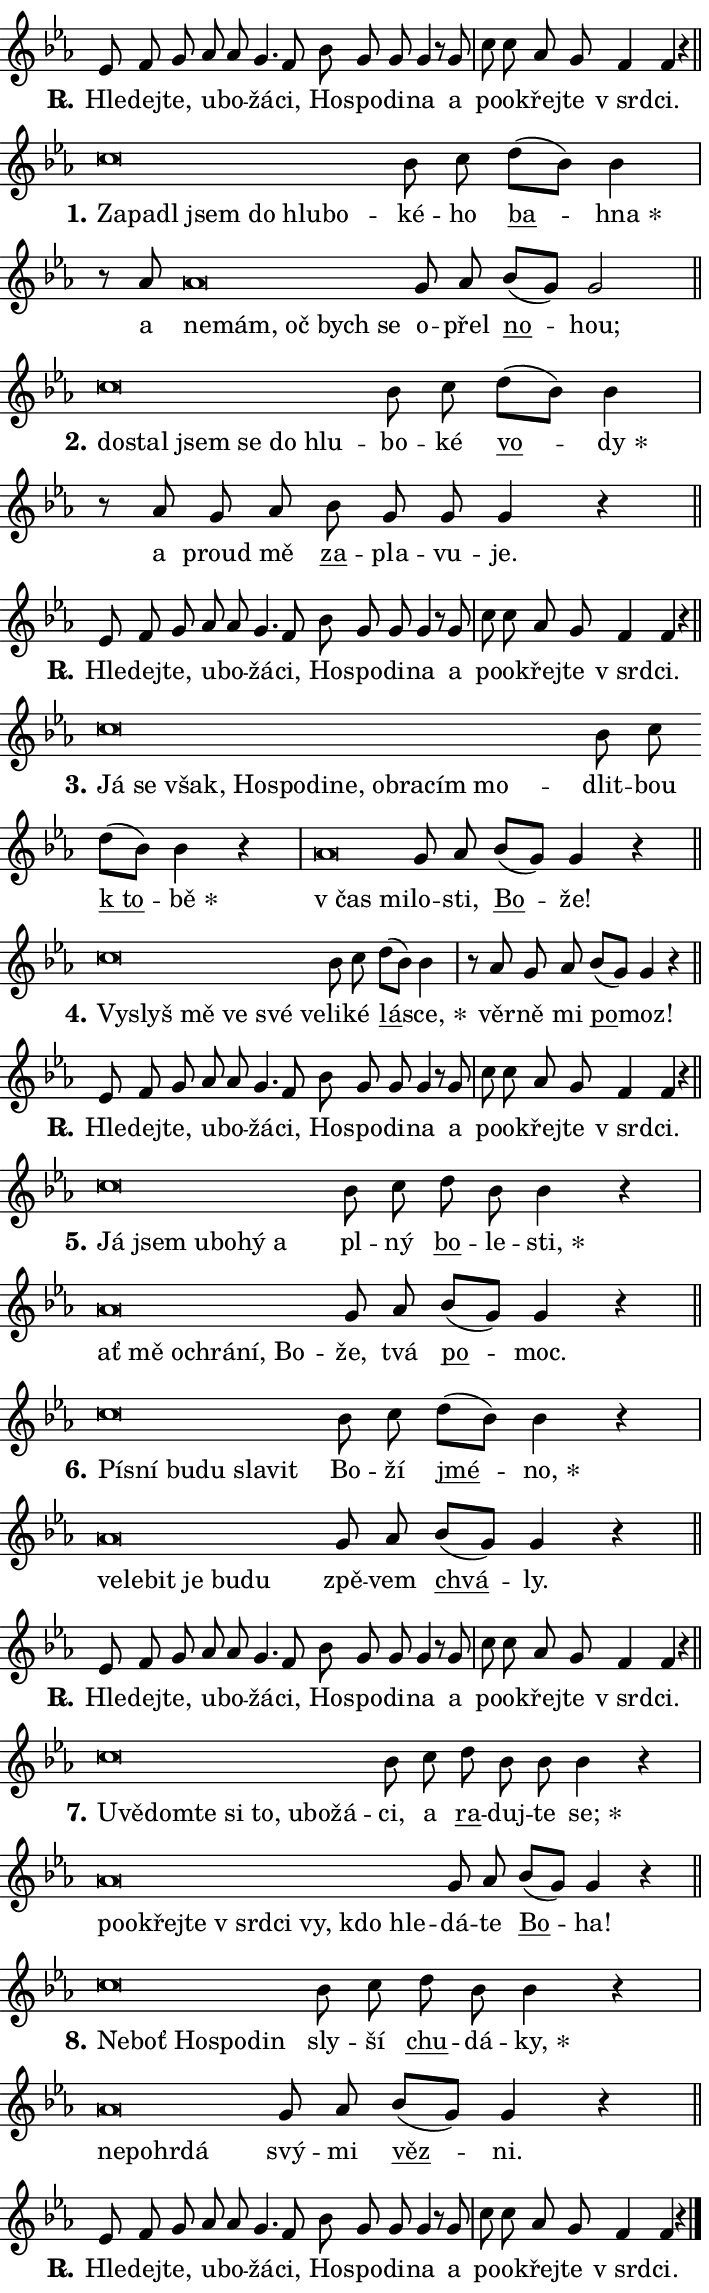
\version "2.24.0"
\header { tagline = "" }
\paper {
  indent = 0\cm
  top-margin = 0\cm
  right-margin = 0.13\cm % to fit lyric hyphens
  bottom-margin = 0\cm
  left-margin = 0\cm
  paper-width = 12\cm
  page-breaking = #ly:one-page-breaking
  system-system-spacing.basic-distance = #11
  score-system-spacing.basic-distance = #11
  ragged-last = ##f
}


%% Author: Thomas Morley
%% https://lists.gnu.org/archive/html/lilypond-user/2020-05/msg00002.html
#(define (line-position grob)
"Returns position of @var[grob} in current system:
   @code{'start}, if at first time-step
   @code{'end}, if at last time-step
   @code{'middle} otherwise
"
  (let* ((col (ly:item-get-column grob))
         (ln (ly:grob-object col 'left-neighbor))
         (rn (ly:grob-object col 'right-neighbor))
         (col-to-check-left (if (ly:grob? ln) ln col))
         (col-to-check-right (if (ly:grob? rn) rn col))
         (break-dir-left
           (and
             (ly:grob-property col-to-check-left 'non-musical #f)
             (ly:item-break-dir col-to-check-left)))
         (break-dir-right
           (and
             (ly:grob-property col-to-check-right 'non-musical #f)
             (ly:item-break-dir col-to-check-right))))
        (cond ((eqv? 1 break-dir-left) 'start)
              ((eqv? -1 break-dir-right) 'end)
              (else 'middle))))

#(define (tranparent-at-line-position vctor)
  (lambda (grob)
  "Relying on @code{line-position} select the relevant enry from @var{vctor}.
Used to determine transparency,"
    (case (line-position grob)
      ((end) (not (vector-ref vctor 0)))
      ((middle) (not (vector-ref vctor 1)))
      ((start) (not (vector-ref vctor 2))))))

noteHeadBreakVisibility =
#(define-music-function (break-visibility)(vector?)
"Makes @code{NoteHead}s transparent relying on @var{break-visibility}"
#{
  \override NoteHead.transparent =
    #(tranparent-at-line-position break-visibility)
#})

#(define delete-ledgers-for-transparent-note-heads
  (lambda (grob)
    "Reads whether a @code{NoteHead} is transparent.
If so this @code{NoteHead} is removed from @code{'note-heads} from
@var{grob}, which is supposed to be @code{LedgerLineSpanner}.
As a result ledgers are not printed for this @code{NoteHead}"
    (let* ((nhds-array (ly:grob-object grob 'note-heads))
           (nhds-list
             (if (ly:grob-array? nhds-array)
                 (ly:grob-array->list nhds-array)
                 '()))
           ;; Relies on the transparent-property being done before
           ;; Staff.LedgerLineSpanner.after-line-breaking is executed.
           ;; This is fragile ...
           (to-keep
             (remove
               (lambda (nhd)
                 (ly:grob-property nhd 'transparent #f))
               nhds-list)))
      ;; TODO find a better method to iterate over grob-arrays, similiar
      ;; to filter/remove etc for lists
      ;; For now rebuilt from scratch
      (set! (ly:grob-object grob 'note-heads)  '())
      (for-each
        (lambda (nhd)
          (ly:pointer-group-interface::add-grob grob 'note-heads nhd))
        to-keep))))

squashNotes = {
  \override NoteHead.X-extent = #'(-0.2 . 0.2)
  \override NoteHead.Y-extent = #'(-0.75 . 0)
  \override NoteHead.stencil =
    #(lambda (grob)
       (let ((pos (ly:grob-property grob 'staff-position)))
         (begin
           (if (< pos -7) (display "ERROR: Lower brevis then expected\n") (display ""))
           (if (<= pos -6) ly:text-interface::print ly:note-head::print))))
}
unSquashNotes = {
  \revert NoteHead.X-extent
  \revert NoteHead.Y-extent
  \revert NoteHead.stencil
}

hideNotes = \noteHeadBreakVisibility #begin-of-line-visible
unHideNotes = \noteHeadBreakVisibility #all-visible

% work-around for resetting accidentals
% https://lilypond.org/doc/v2.23/Documentation/notation/displaying-rhythms#unmetered-music
cadenzaMeasure = {
  \cadenzaOff
  \partial 1024 s1024
  \cadenzaOn
}

#(define-markup-command (accent layout props text) (markup?)
  "Underline accented syllable"
  (interpret-markup layout props
    #{\markup \override #'(offset . 4.3) \underline { #text }#}))

responsum = \markup \concat {
  "R" \hspace #-1.05 \path #0.1 #'((moveto 0 0.07) (lineto 0.9 0.8)) \hspace #0.05 "."
}

spaceSize = #0.6828661417322834 % exact space size for TeX Gyre Schola

\layout {
  \context {
    \Staff
    \remove "Time_signature_engraver"
    \override LedgerLineSpanner.after-line-breaking = #delete-ledgers-for-transparent-note-heads
  }
  \context {
    \Lyrics {
      \override LyricSpace.minimum-distance = \spaceSize
      \override LyricText.font-name = #"TeX Gyre Schola"
      \override LyricText.font-size = 1
      \override StanzaNumber.font-name = #"TeX Gyre Schola Bold"
      \override StanzaNumber.font-size = 1
    }
  }
  \context {
    \Score 
    \override NoteHead.text =
      #(lambda (grob) 
        (let ((pos (ly:grob-property grob 'staff-position)))
          #{\markup {
            \combine
              \halign #-0.55 \raise #(if (= pos -6) 0 0.5) \override #'(thickness . 2) \draw-line #'(3.2 . 0)
              \musicglyph "noteheads.sM1"
          }#}))
  }
}

% magnetic-lyrics.ily
%
%   written by
%     Jean Abou Samra <jean@abou-samra.fr>
%     Werner Lemberg <wl@gnu.org>
%
%   adapted by
%     Jiri Hon <jiri.hon@gmail.com>
%
% Version 2022-Apr-15

% https://www.mail-archive.com/lilypond-user@gnu.org/msg149350.html

#(define (Left_hyphen_pointer_engraver context)
   "Collect syllable-hyphen-syllable occurrences in lyrics and store
them in properties.  This engraver only looks to the left.  For
example, if the lyrics input is @code{foo -- bar}, it does the
following.

@itemize @bullet
@item
Set the @code{text} property of the @code{LyricHyphen} grob between
@q{foo} and @q{bar} to @code{foo}.

@item
Set the @code{left-hyphen} property of the @code{LyricText} grob with
text @q{foo} to the @code{LyricHyphen} grob between @q{foo} and
@q{bar}.
@end itemize

Use this auxiliary engraver in combination with the
@code{lyric-@/text::@/apply-@/magnetic-@/offset!} hook."
   (let ((hyphen #f)
         (text #f))
     (make-engraver
      (acknowledgers
       ((lyric-syllable-interface engraver grob source-engraver)
        (set! text grob)))
      (end-acknowledgers
       ((lyric-hyphen-interface engraver grob source-engraver)
        ;(when (not (grob::has-interface grob 'lyric-space-interface))
          (set! hyphen grob)));)
      ((stop-translation-timestep engraver)
       (when (and text hyphen)
         (ly:grob-set-object! text 'left-hyphen hyphen))
       (set! text #f)
       (set! hyphen #f)))))

#(define (lyric-text::apply-magnetic-offset! grob)
   "If the space between two syllables is less than the value in
property @code{LyricText@/.details@/.squash-threshold}, move the right
syllable to the left so that it gets concatenated with the left
syllable.

Use this function as a hook for
@code{LyricText@/.after-@/line-@/breaking} if the
@code{Left_@/hyphen_@/pointer_@/engraver} is active."
   (let ((hyphen (ly:grob-object grob 'left-hyphen #f)))
     (when hyphen
       (let ((left-text (ly:spanner-bound hyphen LEFT)))
         (when (grob::has-interface left-text 'lyric-syllable-interface)
           (let* ((common (ly:grob-common-refpoint grob left-text X))
                  (this-x-ext (ly:grob-extent grob common X))
                  (left-x-ext
                   (begin
                     ;; Trigger magnetism for left-text.
                     (ly:grob-property left-text 'after-line-breaking)
                     (ly:grob-extent left-text common X)))
                  ;; `delta` is the gap width between two syllables.
                  (delta (- (interval-start this-x-ext)
                            (interval-end left-x-ext)))
                  (details (ly:grob-property grob 'details))
                  (threshold (assoc-get 'squash-threshold details 0.2)))
             (when (< delta threshold)
               (let* (;; We have to manipulate the input text so that
                      ;; ligatures crossing syllable boundaries are not
                      ;; disabled.  For languages based on the Latin
                      ;; script this is essentially a beautification.
                      ;; However, for non-Western scripts it can be a
                      ;; necessity.
                      (lt (ly:grob-property left-text 'text))
                      (rt (ly:grob-property grob 'text))
                      (is-space (grob::has-interface hyphen 'lyric-space-interface))
                      (space (if is-space " " ""))
                      (extra-delta (if is-space spaceSize 0))
                      ;; Append new syllable.
                      (ltrt-space (if (and (string? lt) (string? rt))
                                (string-append lt space rt)
                                (make-concat-markup (list lt space rt))))
                      ;; Right-align `ltrt` to the right side.
                      (ltrt-space-markup (grob-interpret-markup
                               grob
                               (make-translate-markup
                                (cons (interval-length this-x-ext) 0)
                                (make-right-align-markup ltrt-space)))))
                 (begin
                   ;; Don't print `left-text`.
                   (ly:grob-set-property! left-text 'stencil #f)
                   ;; Set text and stencil (which holds all collected
                   ;; syllables so far) and shift it to the left.
                   (ly:grob-set-property! grob 'text ltrt-space)
                   (ly:grob-set-property! grob 'stencil ltrt-space-markup)
                   (ly:grob-translate-axis! grob (- (- delta extra-delta)) X))))))))))


#(define (lyric-hyphen::displace-bounds-first grob)
   ;; Make very sure this callback isn't triggered too early.
   (let ((left (ly:spanner-bound grob LEFT))
         (right (ly:spanner-bound grob RIGHT)))
     (ly:grob-property left 'after-line-breaking)
     (ly:grob-property right 'after-line-breaking)
     (ly:lyric-hyphen::print grob)))

squashThreshold = #0.4

\layout {
  \context {
    \Lyrics
    \consists #Left_hyphen_pointer_engraver
    \override LyricText.after-line-breaking =
      #lyric-text::apply-magnetic-offset!
    \override LyricHyphen.stencil = #lyric-hyphen::displace-bounds-first
    \override LyricText.details.squash-threshold = \squashThreshold
    \override LyricHyphen.minimum-distance = 0
    \override LyricHyphen.minimum-length = \squashThreshold
  }
}

squashText = \override LyricText.details.squash-threshold = 9999
unSquashText = \override LyricText.details.squash-threshold = \squashThreshold

leftText = \override LyricText.self-alignment-X = #LEFT
unLeftText = \revert LyricText.self-alignment-X

starOffset = #(lambda (grob) 
                (let ((x_offset (ly:self-alignment-interface::aligned-on-x-parent grob)))
                  (if (= x_offset 0) 0 (+ x_offset 1.2))))

star = #(define-music-function (syllable)(string?)
"Append star separator at the end of a syllable"
#{
  \once \override LyricText.X-offset = #starOffset
  \lyricmode { \markup {
    #syllable
    \override #'((font-name . "TeX Gyre Schola Bold")) \hspace #0.2 \lower #0.65 \larger "*"
  } }
#})

starAccent = #(define-music-function (syllable)(string?)
"Append star separator at the end of a syllable and make accent"
#{
  \once \override LyricText.X-offset = #starOffset
  \lyricmode { \markup {
    \accent #syllable
    \override #'((font-name . "TeX Gyre Schola Bold")) \hspace #0.2 \lower #0.65 \larger "*"
  } }
#})

breath = #(define-music-function (syllable)(string?)
"Append breathing indicator at the end of a syllable"
#{
  \lyricmode { \markup { #syllable "+" } }
#})

optionalBreath = #(define-music-function (syllable)(string?)
"Append optional breathing indicator at the end of a syllable"
#{
  \lyricmode { \markup { #syllable "(+)" } }
#})


\score {
    <<
        \new Voice = "melody" { \cadenzaOn \key es \major \relative { es'8 f g as as g4. f8 \bar "" bes g g g4 r8 g \cadenzaMeasure \bar "|" c c as g f4 f r \cadenzaMeasure \bar "||" \break } }
        \new Lyrics \lyricsto "melody" { \lyricmode { \set stanza = \responsum
Hle -- dej -- te, u -- bo -- žá -- ci, Ho -- spo -- di -- na a po -- o -- křej -- te "v srd" -- ci. } }
    >>
    \layout {}
}

\score {
    <<
        \new Voice = "melody" { \cadenzaOn \key es \major \relative { \squashNotes c''\breve*1/16 \hideNotes \breve*1/16 \bar "" \breve*1/16 \bar "" \breve*1/16 \bar "" \breve*1/16 \bar "" \breve*1/16 \breve*1/16 \bar "" \unHideNotes \unSquashNotes bes8 c \bar "" d[( bes)] bes4 \cadenzaMeasure \bar "|" r8 as8 \squashNotes as\breve*1/16 \hideNotes \breve*1/16 \bar "" \breve*1/16 \bar "" \breve*1/16 \breve*1/16 \bar "" \unHideNotes \unSquashNotes g8 as \bar "" bes[( g)] g2 \cadenzaMeasure \bar "||" \break } }
        \new Lyrics \lyricsto "melody" { \lyricmode { \set stanza = "1."
\leftText Za -- \squashText pa -- dl jsem do hlu -- bo -- \unLeftText \unSquashText ké -- ho \markup \accent ba -- \star hna a \leftText ne -- \squashText mám, oč bych se \unLeftText \unSquashText o -- přel \markup \accent no -- hou; } }
    >>
    \layout {}
}

\score {
    <<
        \new Voice = "melody" { \cadenzaOn \key es \major \relative { \squashNotes c''\breve*1/16 \hideNotes \breve*1/16 \bar "" \breve*1/16 \bar "" \breve*1/16 \bar "" \breve*1/16 \breve*1/16 \bar "" \unHideNotes \unSquashNotes bes8 c \bar "" d[( bes)] bes4 \cadenzaMeasure \bar "|" r8 as8 g8 as \bar "" bes g g g4 r \cadenzaMeasure \bar "||" \break } }
        \new Lyrics \lyricsto "melody" { \lyricmode { \set stanza = "2."
\leftText do -- \squashText stal jsem se do hlu -- \unLeftText \unSquashText bo -- ké \markup \accent vo -- \star dy a proud mě \markup \accent za -- pla -- vu -- je. } }
    >>
    \layout {}
}

\score {
    <<
        \new Voice = "melody" { \cadenzaOn \key es \major \relative { es'8 f g as as g4. f8 \bar "" bes g g g4 r8 g \cadenzaMeasure \bar "|" c c as g f4 f r \cadenzaMeasure \bar "||" \break } }
        \new Lyrics \lyricsto "melody" { \lyricmode { \set stanza = \responsum
Hle -- dej -- te, u -- bo -- žá -- ci, Ho -- spo -- di -- na a po -- o -- křej -- te "v srd" -- ci. } }
    >>
    \layout {}
}

\score {
    <<
        \new Voice = "melody" { \cadenzaOn \key es \major \relative { \squashNotes c''\breve*1/16 \hideNotes \breve*1/16 \bar "" \breve*1/16 \bar "" \breve*1/16 \bar "" \breve*1/16 \bar "" \breve*1/16 \bar "" \breve*1/16 \bar "" \breve*1/16 \bar "" \breve*1/16 \bar "" \breve*1/16 \breve*1/16 \bar "" \unHideNotes \unSquashNotes bes8 c \bar "" d[( bes)] bes4 r \cadenzaMeasure \bar "|" \squashNotes as\breve*1/16 \hideNotes \breve*1/16 \bar "" \unHideNotes \unSquashNotes g8 as \bar "" bes[( g)] g4 r \cadenzaMeasure \bar "||" \break } }
        \new Lyrics \lyricsto "melody" { \lyricmode { \set stanza = "3."
\leftText Já \squashText se však, Ho -- spo -- di -- ne, ob -- ra -- cím mo -- \unLeftText \unSquashText dlit -- bou \markup \accent "k to" -- \star bě \leftText "v čas" \squashText mi -- \unLeftText \unSquashText lo -- sti, \markup \accent Bo -- že! } }
    >>
    \layout {}
}

\score {
    <<
        \new Voice = "melody" { \cadenzaOn \key es \major \relative { \squashNotes c''\breve*1/16 \hideNotes \breve*1/16 \bar "" \breve*1/16 \bar "" \breve*1/16 \bar "" \breve*1/16 \breve*1/16 \bar "" \unHideNotes \unSquashNotes bes8 c \bar "" d[( bes)] bes4 \cadenzaMeasure \bar "|" r8 as g8 as \bar "" bes[( g)] g4 r \cadenzaMeasure \bar "||" \break } }
        \new Lyrics \lyricsto "melody" { \lyricmode { \set stanza = "4."
\leftText Vy -- \squashText slyš mě ve své ve -- \unLeftText \unSquashText li -- ké \markup \accent lá -- \star sce, věr -- ně mi \markup \accent po -- moz! } }
    >>
    \layout {}
}

\score {
    <<
        \new Voice = "melody" { \cadenzaOn \key es \major \relative { es'8 f g as as g4. f8 \bar "" bes g g g4 r8 g \cadenzaMeasure \bar "|" c c as g f4 f r \cadenzaMeasure \bar "||" \break } }
        \new Lyrics \lyricsto "melody" { \lyricmode { \set stanza = \responsum
Hle -- dej -- te, u -- bo -- žá -- ci, Ho -- spo -- di -- na a po -- o -- křej -- te "v srd" -- ci. } }
    >>
    \layout {}
}

\score {
    <<
        \new Voice = "melody" { \cadenzaOn \key es \major \relative { \squashNotes c''\breve*1/16 \hideNotes \breve*1/16 \bar "" \breve*1/16 \bar "" \breve*1/16 \bar "" \breve*1/16 \breve*1/16 \bar "" \unHideNotes \unSquashNotes bes8 c \bar "" d bes bes4 r \cadenzaMeasure \bar "|" \squashNotes as\breve*1/16 \hideNotes \breve*1/16 \bar "" \breve*1/16 \bar "" \breve*1/16 \bar "" \breve*1/16 \breve*1/16 \bar "" \unHideNotes \unSquashNotes g8 as \bar "" bes[( g)] g4 r \cadenzaMeasure \bar "||" \break } }
        \new Lyrics \lyricsto "melody" { \lyricmode { \set stanza = "5."
\leftText Já \squashText jsem u -- bo -- hý a \unLeftText \unSquashText pl -- ný \markup \accent bo -- le -- \star sti, \leftText ať \squashText mě o -- chrá -- ní, Bo -- \unLeftText \unSquashText že, tvá \markup \accent po -- moc. } }
    >>
    \layout {}
}

\score {
    <<
        \new Voice = "melody" { \cadenzaOn \key es \major \relative { \squashNotes c''\breve*1/16 \hideNotes \breve*1/16 \bar "" \breve*1/16 \bar "" \breve*1/16 \bar "" \breve*1/16 \breve*1/16 \bar "" \unHideNotes \unSquashNotes bes8 c \bar "" d[( bes)] bes4 r \cadenzaMeasure \bar "|" \squashNotes as\breve*1/16 \hideNotes \breve*1/16 \bar "" \breve*1/16 \bar "" \breve*1/16 \bar "" \breve*1/16 \breve*1/16 \bar "" \unHideNotes \unSquashNotes g8 as \bar "" bes[( g)] g4 r \cadenzaMeasure \bar "||" \break } }
        \new Lyrics \lyricsto "melody" { \lyricmode { \set stanza = "6."
\leftText Pí -- \squashText sní bu -- du sla -- vit \unLeftText \unSquashText Bo -- ží \markup \accent jmé -- \star no, \leftText ve -- \squashText le -- bit je bu -- du \unLeftText \unSquashText zpě -- vem \markup \accent chvá -- ly. } }
    >>
    \layout {}
}

\score {
    <<
        \new Voice = "melody" { \cadenzaOn \key es \major \relative { es'8 f g as as g4. f8 \bar "" bes g g g4 r8 g \cadenzaMeasure \bar "|" c c as g f4 f r \cadenzaMeasure \bar "||" \break } }
        \new Lyrics \lyricsto "melody" { \lyricmode { \set stanza = \responsum
Hle -- dej -- te, u -- bo -- žá -- ci, Ho -- spo -- di -- na a po -- o -- křej -- te "v srd" -- ci. } }
    >>
    \layout {}
}

\score {
    <<
        \new Voice = "melody" { \cadenzaOn \key es \major \relative { \squashNotes c''\breve*1/16 \hideNotes \breve*1/16 \bar "" \breve*1/16 \bar "" \breve*1/16 \bar "" \breve*1/16 \bar "" \breve*1/16 \bar "" \breve*1/16 \bar "" \breve*1/16 \breve*1/16 \bar "" \unHideNotes \unSquashNotes bes8 c \bar "" d bes bes bes4 r \cadenzaMeasure \bar "|" \squashNotes as\breve*1/16 \hideNotes \breve*1/16 \bar "" \breve*1/16 \bar "" \breve*1/16 \bar "" \breve*1/16 \bar "" \breve*1/16 \bar "" \breve*1/16 \bar "" \breve*1/16 \breve*1/16 \bar "" \unHideNotes \unSquashNotes g8 as \bar "" bes[( g)] g4 r \cadenzaMeasure \bar "||" \break } }
        \new Lyrics \lyricsto "melody" { \lyricmode { \set stanza = "7."
\leftText U -- \squashText vě -- dom -- te si to, u -- bo -- žá -- \unLeftText \unSquashText ci, a \markup \accent ra -- duj -- te \star se; \leftText po -- \squashText o -- křej -- te "v srd" -- ci vy, kdo hle -- \unLeftText \unSquashText dá -- te \markup \accent Bo -- ha! } }
    >>
    \layout {}
}

\score {
    <<
        \new Voice = "melody" { \cadenzaOn \key es \major \relative { \squashNotes c''\breve*1/16 \hideNotes \breve*1/16 \bar "" \breve*1/16 \bar "" \breve*1/16 \breve*1/16 \bar "" \unHideNotes \unSquashNotes bes8 c \bar "" d bes bes4 r \cadenzaMeasure \bar "|" \squashNotes as\breve*1/16 \hideNotes \breve*1/16 \bar "" \breve*1/16 \breve*1/16 \bar "" \unHideNotes \unSquashNotes g8 as \bar "" bes[( g)] g4 r \cadenzaMeasure \bar "||" \break } }
        \new Lyrics \lyricsto "melody" { \lyricmode { \set stanza = "8."
\leftText Ne -- \squashText boť Ho -- spo -- din \unLeftText \unSquashText sly -- ší \markup \accent chu -- dá -- \star ky, \leftText ne -- \squashText po -- hr -- dá \unLeftText \unSquashText svý -- mi \markup \accent věz -- ni. } }
    >>
    \layout {}
}

\score {
    <<
        \new Voice = "melody" { \cadenzaOn \key es \major \relative { es'8 f g as as g4. f8 \bar "" bes g g g4 r8 g \cadenzaMeasure \bar "|" c c as g f4 f r \cadenzaMeasure \bar "||" \break } \bar "|." }
        \new Lyrics \lyricsto "melody" { \lyricmode { \set stanza = \responsum
Hle -- dej -- te, u -- bo -- žá -- ci, Ho -- spo -- di -- na a po -- o -- křej -- te "v srd" -- ci. } }
    >>
    \layout {}
}
